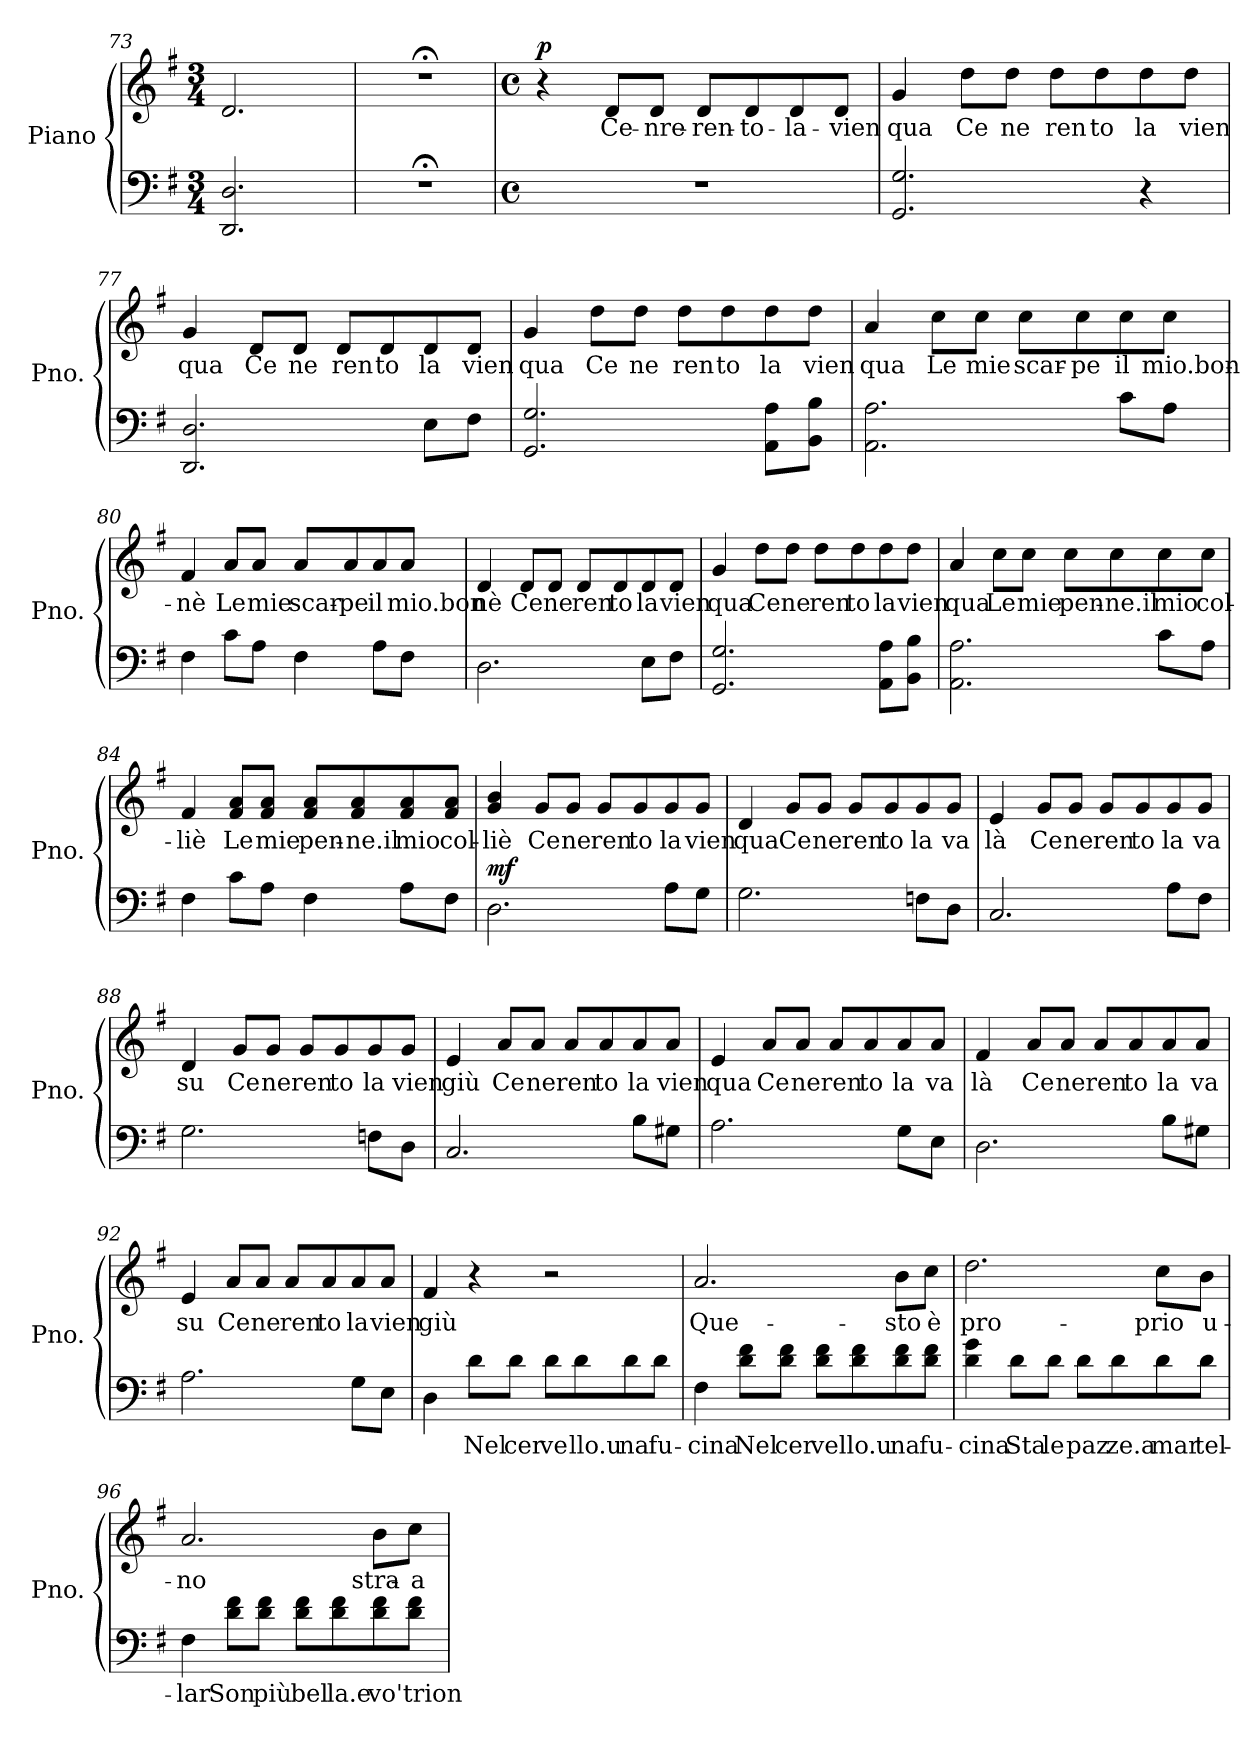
**kern	**text	**kern	**text	**dynam
*part1	*part1	*part1	*part1	*part1
*staff2	*staff2	*staff1	*staff1	*staff1/2
*I"Piano	*	*	*	*
*I'Pno.	*	*	*	*
*clefF4	*	*clefG2	*	*
*k[f#]	*	*k[f#]	*	*
*M3/4	*	*M3/4	*	*
=73	=73	=73	=73	=73
2.DD/ 2.D/	.	2.d/	.	.
=74	=74	=74	=74	=74
2.r;<	.	2.r;<	.	.
=75	=75	=75	=75	=75
*M4/4	*	*M4/4	*	*
*met(c)	*	*met(c)	*	*
*	*	*MM240	*	*
!	!	!	!	!LO:DY:b
1r	.	4r	.	p
!	!	!	!LO:LY:b	!
.	.	8d/L	Ce-	.
!	!	!	!LO:LY:b	!
.	.	8d/J	-nre-	.
!	!	!	!LO:LY:b	!
.	.	8d/L	-ren-	.
!	!	!	!LO:LY:b	!
.	.	8d/	-to-	.
!	!	!	!LO:LY:b	!
.	.	8d/	-la-	.
!	!	!	!LO:LY:b	!
.	.	8d/J	-vien	.
=76	=76	=76	=76	=76
!	!	!	!LO:LY:b	!
2.GG/ 2.G/	.	4g/	qua	.
!	!	!	!LO:LY:b	!
.	.	8dd\L	Ce	.
!	!	!	!LO:LY:b	!
.	.	8dd\J	ne	.
!	!	!	!LO:LY:b	!
.	.	8dd\L	ren	.
!	!	!	!LO:LY:b	!
.	.	8dd\	to	.
!	!	!	!LO:LY:b	!
4r	.	8dd\	la	.
!	!	!	!LO:LY:b	!
.	.	8dd\J	vien	.
=77	=77	=77	=77	=77
!	!	!	!LO:LY:b	!
2.DD/ 2.D/	.	4g/	qua	.
!	!	!	!LO:LY:b	!
.	.	8d/L	Ce	.
!	!	!	!LO:LY:b	!
.	.	8d/J	ne	.
!	!	!	!LO:LY:b	!
.	.	8d/L	ren	.
!	!	!	!LO:LY:b	!
.	.	8d/	to	.
!	!	!	!LO:LY:b	!
8E\L	.	8d/	la	.
!	!	!	!LO:LY:b	!
8F#\J	.	8d/J	vien	.
!!LO:LB:g=z
=78	=78	=78	=78	=78
!	!	!	!LO:LY:b	!
2.GG/ 2.G/	.	4g/	qua	.
!	!	!	!LO:LY:b	!
.	.	8dd\L	Ce	.
!	!	!	!LO:LY:b	!
.	.	8dd\J	ne	.
!	!	!	!LO:LY:b	!
.	.	8dd\L	ren	.
!	!	!	!LO:LY:b	!
.	.	8dd\	to	.
!	!	!	!LO:LY:b	!
8AA\ 8A\L	.	8dd\	la	.
!	!	!	!LO:LY:b	!
8BB\ 8B\J	.	8dd\J	vien	.
=79	=79	=79	=79	=79
!	!	!	!LO:LY:b	!
2.AA\ 2.A\	.	4a/	qua	.
!	!	!	!LO:LY:b	!
.	.	8cc\L	Le	.
!	!	!	!LO:LY:b	!
.	.	8cc\J	mie	.
!	!	!	!LO:LY:b	!
.	.	8cc\L	scar-	.
!	!	!	!LO:LY:b	!
.	.	8cc\	-pe	.
!	!	!	!LO:LY:b	!
8c\L	.	8cc\	il	.
!	!	!	!LO:LY:b	!
8A\J	.	8cc\J	mio.bon-	.
=80	=80	=80	=80	=80
!	!	!	!LO:LY:b	!
4F#\	.	4f#/	-nè	.
!	!	!	!LO:LY:b	!
8c\L	.	8a/L	Le	.
!	!	!	!LO:LY:b	!
8A\J	.	8a/J	mie	.
!	!	!	!LO:LY:b	!
4F#\	.	8a/L	scar-	.
!	!	!	!LO:LY:b	!
.	.	8a/	-pe	.
!	!	!	!LO:LY:b	!
8A\L	.	8a/	il	.
!	!	!	!LO:LY:b	!
8F#\J	.	8a/J	mio.bon	.
=81	=81	=81	=81	=81
!	!	!	!LO:LY:b	!
2.D\	.	4d/	nè	.
!	!	!	!LO:LY:b	!
.	.	8d/L	Ce	.
!	!	!	!LO:LY:b	!
.	.	8d/J	ne	.
!	!	!	!LO:LY:b	!
.	.	8d/L	ren	.
!	!	!	!LO:LY:b	!
.	.	8d/	to	.
!	!	!	!LO:LY:b	!
8E\L	.	8d/	la	.
!	!	!	!LO:LY:b	!
8F#\J	.	8d/J	vien	.
!!LO:PB:g=z
=82	=82	=82	=82	=82
!	!	!	!LO:LY:b	!
2.GG/ 2.G/	.	4g/	qua	.
!	!	!	!LO:LY:b	!
.	.	8dd\L	Ce	.
!	!	!	!LO:LY:b	!
.	.	8dd\J	ne	.
!	!	!	!LO:LY:b	!
.	.	8dd\L	ren	.
!	!	!	!LO:LY:b	!
.	.	8dd\	to	.
!	!	!	!LO:LY:b	!
8AA\ 8A\L	.	8dd\	la	.
!	!	!	!LO:LY:b	!
8BB\ 8B\J	.	8dd\J	vien	.
=83	=83	=83	=83	=83
!	!	!	!LO:LY:b	!
2.AA\ 2.A\	.	4a/	qua	.
!	!	!	!LO:LY:b	!
.	.	8cc\L	Le	.
!	!	!	!LO:LY:b	!
.	.	8cc\J	mie	.
!	!	!	!LO:LY:b	!
.	.	8cc\L	pen-	.
!	!	!	!LO:LY:b	!
.	.	8cc\	-ne.il	.
!	!	!	!LO:LY:b	!
8c\L	.	8cc\	mio	.
!	!	!	!LO:LY:b	!
8A\J	.	8cc\J	col-	.
=84	=84	=84	=84	=84
!	!	!	!LO:LY:b	!
4F#\	.	4f#/	-liè	.
!	!	!	!LO:LY:b	!
8c\L	.	8f#/ 8a/L	Le	.
!	!	!	!LO:LY:b	!
8A\J	.	8f#/ 8a/J	mie	.
!	!	!	!LO:LY:b	!
4F#\	.	8f#/ 8a/L	pen-	.
!	!	!	!LO:LY:b	!
.	.	8f#/ 8a/	-ne.il	.
!	!	!	!LO:LY:b	!
8A\L	.	8f#/ 8a/	mio	.
!	!	!	!LO:LY:b	!
8F#\J	.	8f#/ 8a/J	col-	.
=85	=85	=85	=85	=85
!	!	!	!LO:LY:b	!LO:DY:a=2
2.D\	.	4g/ 4b/	-liè	mf
!	!	!	!LO:LY:b	!
.	.	8g/L	Ce	.
!	!	!	!LO:LY:b	!
.	.	8g/J	ne	.
!	!	!	!LO:LY:b	!
.	.	8g/L	ren	.
!	!	!	!LO:LY:b	!
.	.	8g/	to	.
!	!	!	!LO:LY:b	!
8A\L	.	8g/	la	.
!	!	!	!LO:LY:b	!
8G\J	.	8g/J	vien	.
!!LO:LB:g=z
=86	=86	=86	=86	=86
!	!	!	!LO:LY:b	!
2.G\	.	4d/	qua	.
!	!	!	!LO:LY:b	!
.	.	8g/L	Ce	.
!	!	!	!LO:LY:b	!
.	.	8g/J	ne	.
!	!	!	!LO:LY:b	!
.	.	8g/L	ren	.
!	!	!	!LO:LY:b	!
.	.	8g/	to	.
!	!	!	!LO:LY:b	!
8Fn\L	.	8g/	la	.
!	!	!	!LO:LY:b	!
8D\J	.	8g/J	va	.
=87	=87	=87	=87	=87
!	!	!	!LO:LY:b	!
2.C/	.	4e/	là	.
!	!	!	!LO:LY:b	!
.	.	8g/L	Ce	.
!	!	!	!LO:LY:b	!
.	.	8g/J	ne	.
!	!	!	!LO:LY:b	!
.	.	8g/L	ren	.
!	!	!	!LO:LY:b	!
.	.	8g/	to	.
!	!	!	!LO:LY:b	!
8A\L	.	8g/	la	.
!	!	!	!LO:LY:b	!
8F#\J	.	8g/J	va	.
=88	=88	=88	=88	=88
!	!	!	!LO:LY:b	!
2.G\	.	4d/	su	.
!	!	!	!LO:LY:b	!
.	.	8g/L	Ce	.
!	!	!	!LO:LY:b	!
.	.	8g/J	ne	.
!	!	!	!LO:LY:b	!
.	.	8g/L	ren	.
!	!	!	!LO:LY:b	!
.	.	8g/	to	.
!	!	!	!LO:LY:b	!
8Fn\L	.	8g/	la	.
!	!	!	!LO:LY:b	!
8D\J	.	8g/J	vien	.
=89	=89	=89	=89	=89
!	!	!	!LO:LY:b	!
2.C/	.	4e/	giù	.
!	!	!	!LO:LY:b	!
.	.	8a/L	Ce	.
!	!	!	!LO:LY:b	!
.	.	8a/J	ne	.
!	!	!	!LO:LY:b	!
.	.	8a/L	ren	.
!	!	!	!LO:LY:b	!
.	.	8a/	to	.
!	!	!	!LO:LY:b	!
8B\L	.	8a/	la	.
!	!	!	!LO:LY:b	!
8G#X\J	.	8a/J	vien	.
=90	=90	=90	=90	=90
!	!	!	!LO:LY:b	!
2.A\	.	4e/	qua	.
!	!	!	!LO:LY:b	!
.	.	8a/L	Ce	.
!	!	!	!LO:LY:b	!
.	.	8a/J	ne	.
!	!	!	!LO:LY:b	!
.	.	8a/L	ren	.
!	!	!	!LO:LY:b	!
.	.	8a/	to	.
!	!	!	!LO:LY:b	!
8G\L	.	8a/	la	.
!	!	!	!LO:LY:b	!
8E\J	.	8a/J	va	.
!!LO:LB:g=z
=91	=91	=91	=91	=91
!	!	!	!LO:LY:b	!
2.D\	.	4f#/	là	.
!	!	!	!LO:LY:b	!
.	.	8a/L	Ce	.
!	!	!	!LO:LY:b	!
.	.	8a/J	ne	.
!	!	!	!LO:LY:b	!
.	.	8a/L	ren	.
!	!	!	!LO:LY:b	!
.	.	8a/	to	.
!	!	!	!LO:LY:b	!
8B\L	.	8a/	la	.
!	!	!	!LO:LY:b	!
8G#X\J	.	8a/J	va	.
=92	=92	=92	=92	=92
!	!	!	!LO:LY:b	!
2.A\	.	4e/	su	.
!	!	!	!LO:LY:b	!
.	.	8a/L	Ce	.
!	!	!	!LO:LY:b	!
.	.	8a/J	ne	.
!	!	!	!LO:LY:b	!
.	.	8a/L	ren	.
!	!	!	!LO:LY:b	!
.	.	8a/	to	.
!	!	!	!LO:LY:b	!
8G\L	.	8a/	la	.
!	!	!	!LO:LY:b	!
8E\J	.	8a/J	vien	.
=93	=93	=93	=93	=93
!	!	!	!LO:LY:b	!
4D\	.	4f#/	giù	.
!	!LO:LY:b	!	!	!
8d\L	Nel	4r	.	.
!	!LO:LY:b	!	!	!
8d\J	cer	.	.	.
!	!LO:LY:b	!	!	!
8d\L	ve	2r	.	.
!	!LO:LY:b	!	!	!
8d\	llo.u	.	.	.
!	!LO:LY:b	!	!	!
8d\	na	.	.	.
!	!LO:LY:b	!	!	!
8d\J	fu-	.	.	.
=94	=94	=94	=94	=94
!	!LO:LY:b	!	!LO:LY:b	!
4F#\	-cina	2.a/	Que-	.
!	!LO:LY:b	!	!	!
8d\ 8f#\L	Nel	.	.	.
!	!LO:LY:b	!	!	!
8d\ 8f#\J	cer	.	.	.
!	!LO:LY:b	!	!	!
8d\ 8f#\L	vel	.	.	.
!	!LO:LY:b	!	!	!
8d\ 8f#\	lo.u	.	.	.
!	!LO:LY:b	!	!LO:LY:b	!
8d\ 8f#\	na	8b\L	-sto	.
!	!LO:LY:b	!	!LO:LY:b	!
8d\ 8f#\J	fu-	8cc\J	è	.
=95	=95	=95	=95	=95
!	!LO:LY:b	!	!LO:LY:b	!
4d\ 4g\	-cina	2.dd\	pro-	.
!	!LO:LY:b	!	!	!
8d\L	Sta	.	.	.
!	!LO:LY:b	!	!	!
8d\J	le	.	.	.
!	!LO:LY:b	!	!	!
8d\L	paz	.	.	.
!	!LO:LY:b	!	!	!
8d\	ze.a	.	.	.
!	!LO:LY:b	!	!LO:LY:b	!
8d\	mar	8cc\L	-prio	.
!	!LO:LY:b	!	!LO:LY:b	!
8d\J	tel-	8b\J	u-	.
!!LO:LB:g=z
=96	=96	=96	=96	=96
!	!LO:LY:b	!	!LO:LY:b	!
4F#\	-lar	2.a/	-no	.
!	!LO:LY:b	!	!	!
8d\ 8f#\L	Son	.	.	.
!	!LO:LY:b	!	!	!
8d\ 8f#\J	più	.	.	.
!	!LO:LY:b	!	!	!
8d\ 8f#\L	bel	.	.	.
!	!LO:LY:b	!	!	!
8d\ 8f#\	la.e	.	.	.
!	!LO:LY:b	!	!LO:LY:b	!
8d\ 8f#\	vo'	8b\L	stra-	.
!	!LO:LY:b	!	!LO:LY:b	!
8d\ 8f#\J	trion-	8cc\J	-a-	.
=	=	=	=	=
*-	*-	*-	*-	*-
